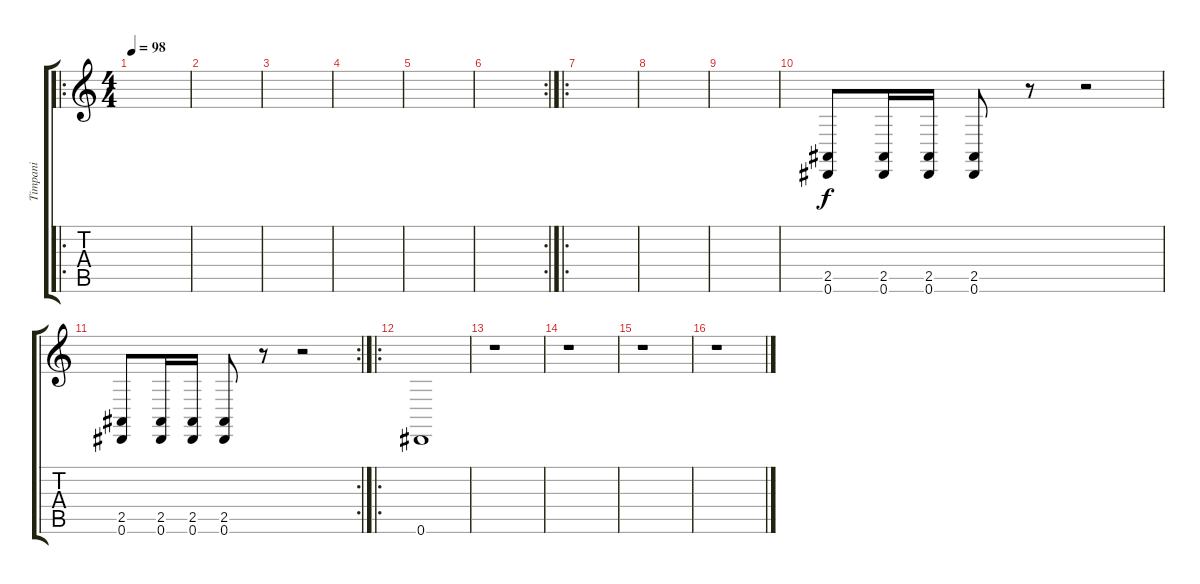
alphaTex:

\track ("Timpani" "Timpani") {instrument timpani}
\staff {score tabs}
\tuning (Eb4 Bb3 Gb3 Db3 Ab2 Eb2) {hide}
\ro
\ts (4 4)
\tempo 98
\clef g2
\ks c
|
|
|
|
|
\rc 2
|
\ro
|
|
|
(2.5 0.6).8 (2.5 0.6).16 (2.5 0.6).16 (2.5 0.6).8 r.8 r.2 |
\rc 2
(2.5 0.6).8 (2.5 0.6).16 (2.5 0.6).16 (2.5 0.6).8 r.8 r.2 |
\ro
0.6.1 |
r.1 |
r.1 |
r.1 |
r.1
